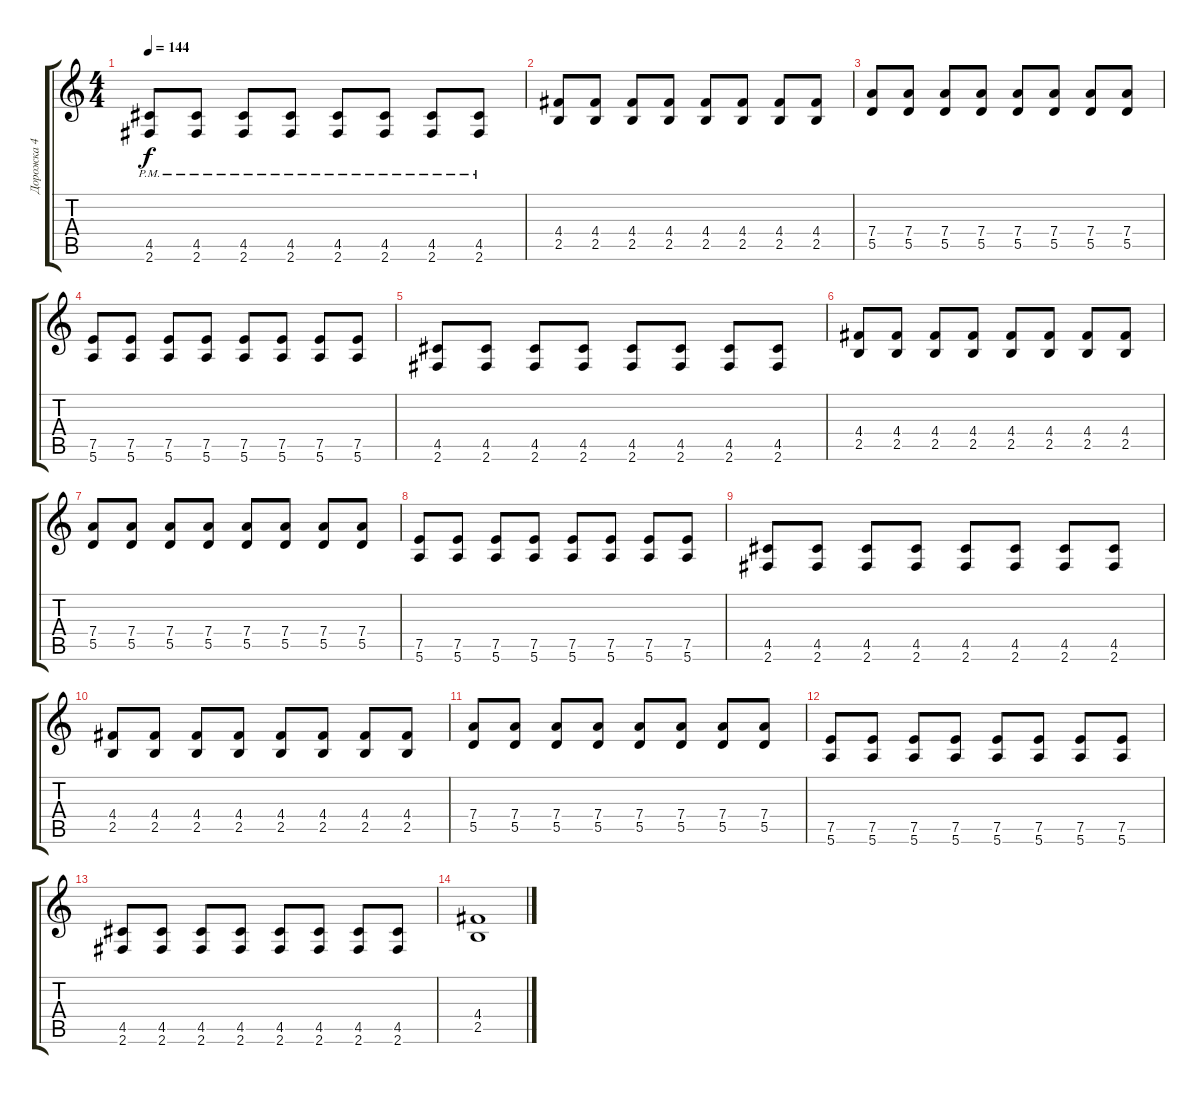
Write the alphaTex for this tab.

\track ("Дорожка 4" "Дорожка 4") {instrument distortionguitar}
\staff {score tabs}
\tuning (E4 B3 G3 D3 A2 E2) {hide}
\ts (4 4)
\tempo 144
\clef g2
\ks c
(4.5{pm} 2.6{pm}).8{dy f} (4.5{pm} 2.6{pm}).8 (4.5{pm} 2.6{pm}).8 (4.5{pm} 2.6{pm}).8 (4.5{pm} 2.6{pm}).8 (4.5{pm} 2.6{pm}).8 (4.5{pm} 2.6{pm}).8 (4.5{pm} 2.6{pm}).8 |
(4.4 2.5).8 (4.4 2.5).8 (4.4 2.5).8 (4.4 2.5).8 (4.4 2.5).8 (4.4 2.5).8 (4.4 2.5).8 (4.4 2.5).8 |
(7.4 5.5).8 (7.4 5.5).8 (7.4 5.5).8 (7.4 5.5).8 (7.4 5.5).8 (7.4 5.5).8 (7.4 5.5).8 (7.4 5.5).8 |
(7.5 5.6).8 (7.5 5.6).8 (7.5 5.6).8 (7.5 5.6).8 (7.5 5.6).8 (7.5 5.6).8 (7.5 5.6).8 (7.5 5.6).8 |
(4.5 2.6).8 (4.5 2.6).8 (4.5 2.6).8 (4.5 2.6).8 (4.5 2.6).8 (4.5 2.6).8 (4.5 2.6).8 (4.5 2.6).8 |
(4.4 2.5).8 (4.4 2.5).8 (4.4 2.5).8 (4.4 2.5).8 (4.4 2.5).8 (4.4 2.5).8 (4.4 2.5).8 (4.4 2.5).8 |
(7.4 5.5).8 (7.4 5.5).8 (7.4 5.5).8 (7.4 5.5).8 (7.4 5.5).8 (7.4 5.5).8 (7.4 5.5).8 (7.4 5.5).8 |
(7.5 5.6).8 (7.5 5.6).8 (7.5 5.6).8 (7.5 5.6).8 (7.5 5.6).8 (7.5 5.6).8 (7.5 5.6).8 (7.5 5.6).8 |
(4.5 2.6).8 (4.5 2.6).8 (4.5 2.6).8 (4.5 2.6).8 (4.5 2.6).8 (4.5 2.6).8 (4.5 2.6).8 (4.5 2.6).8 |
(4.4 2.5).8 (4.4 2.5).8 (4.4 2.5).8 (4.4 2.5).8 (4.4 2.5).8 (4.4 2.5).8 (4.4 2.5).8 (4.4 2.5).8 |
(7.4 5.5).8 (7.4 5.5).8 (7.4 5.5).8 (7.4 5.5).8 (7.4 5.5).8 (7.4 5.5).8 (7.4 5.5).8 (7.4 5.5).8 |
(7.5 5.6).8 (7.5 5.6).8 (7.5 5.6).8 (7.5 5.6).8 (7.5 5.6).8 (7.5 5.6).8 (7.5 5.6).8 (7.5 5.6).8 |
(4.5 2.6).8 (4.5 2.6).8 (4.5 2.6).8 (4.5 2.6).8 (4.5 2.6).8 (4.5 2.6).8 (4.5 2.6).8 (4.5 2.6).8 |
(4.4 2.5).1
